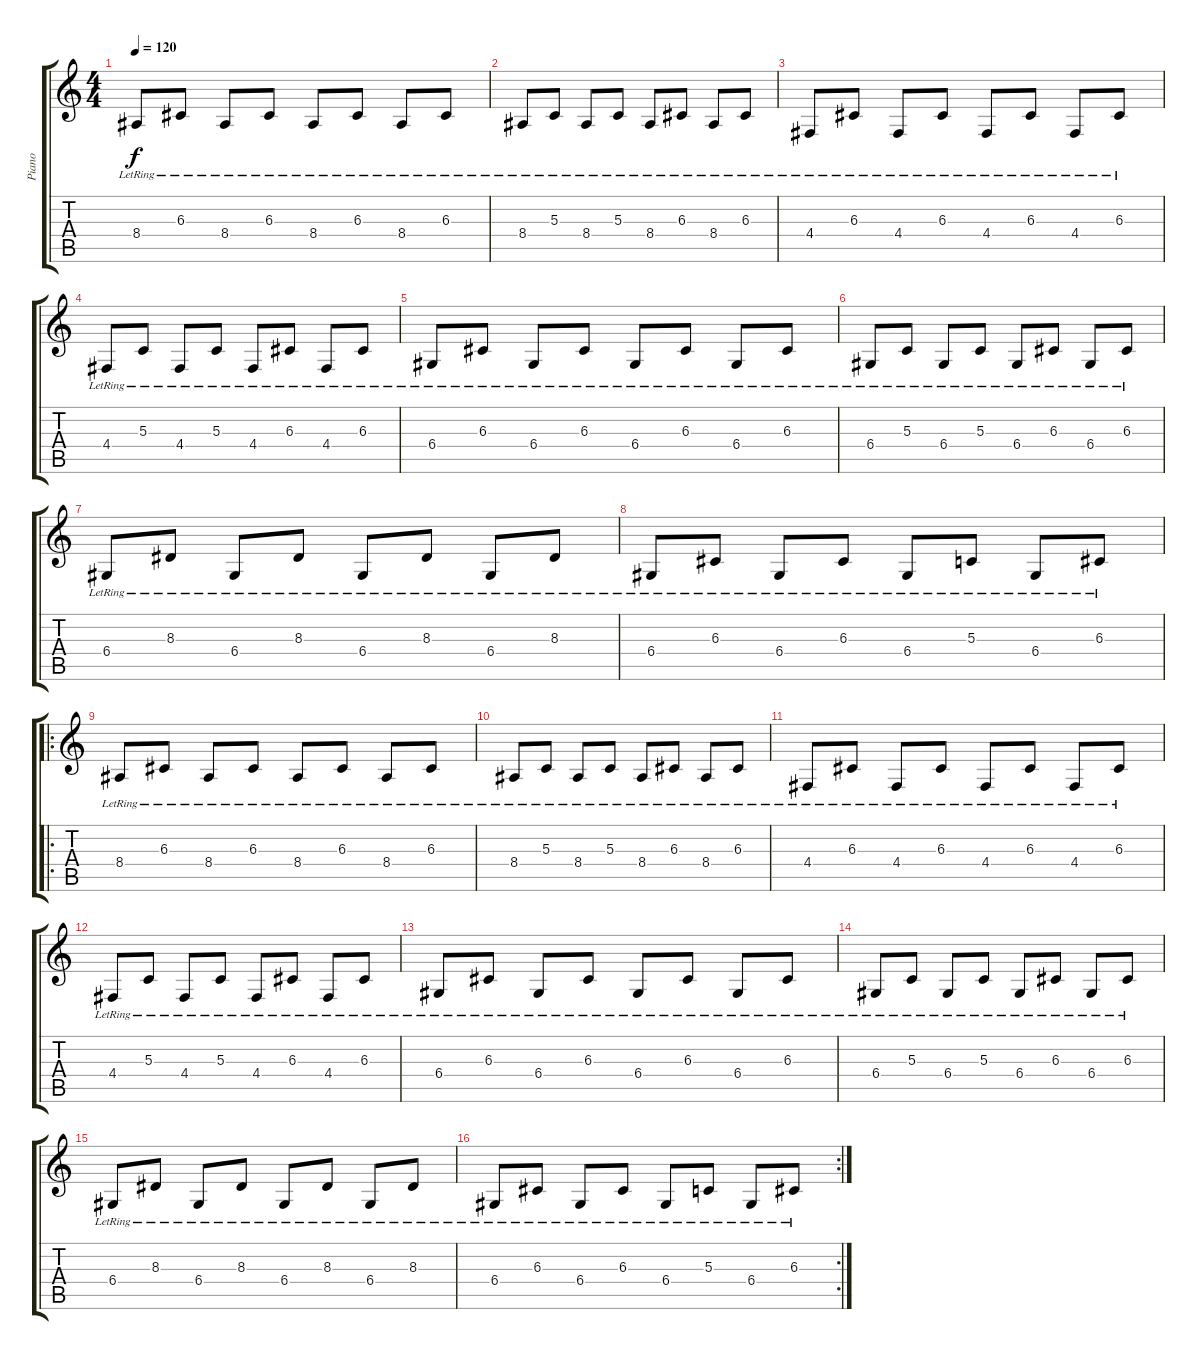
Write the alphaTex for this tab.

\track ("Piano" "Piano") {instrument brightacousticpiano}
\staff {score tabs}
\tuning (E4 B3 G3 D3 A2 E2) {hide}
\ts (4 4)
\tempo 120
\clef g2
\ks c
8.4{lr}.8{dy f} 6.3{lr}.8 8.4{lr}.8 6.3{lr}.8 8.4{lr}.8 6.3{lr}.8 8.4{lr}.8 6.3{lr}.8 |
8.4{lr}.8 5.3{lr}.8 8.4{lr}.8 5.3{lr}.8 8.4{lr}.8 6.3{lr}.8 8.4{lr}.8 6.3{lr}.8 |
4.4{lr}.8 6.3{lr}.8 4.4{lr}.8 6.3{lr}.8 4.4{lr}.8 6.3{lr}.8 4.4{lr}.8 6.3{lr}.8 |
4.4{lr}.8 5.3{lr}.8 4.4{lr}.8 5.3{lr}.8 4.4{lr}.8 6.3{lr}.8 4.4{lr}.8 6.3{lr}.8 |
6.4{lr}.8 6.3{lr}.8 6.4{lr}.8 6.3{lr}.8 6.4{lr}.8 6.3{lr}.8 6.4{lr}.8 6.3{lr}.8 |
6.4{lr}.8 5.3{lr}.8 6.4{lr}.8 5.3{lr}.8 6.4{lr}.8 6.3{lr}.8 6.4{lr}.8 6.3{lr}.8 |
6.4{lr}.8 8.3{lr}.8 6.4{lr}.8 8.3{lr}.8 6.4{lr}.8 8.3{lr}.8 6.4{lr}.8 8.3{lr}.8 |
6.4{lr}.8 6.3{lr}.8 6.4{lr}.8 6.3{lr}.8 6.4{lr}.8 5.3{lr}.8 6.4{lr}.8 6.3{lr}.8 |
\ro
8.4{lr}.8 6.3{lr}.8 8.4{lr}.8 6.3{lr}.8 8.4{lr}.8 6.3{lr}.8 8.4{lr}.8 6.3{lr}.8 |
8.4{lr}.8 5.3{lr}.8 8.4{lr}.8 5.3{lr}.8 8.4{lr}.8 6.3{lr}.8 8.4{lr}.8 6.3{lr}.8 |
4.4{lr}.8 6.3{lr}.8 4.4{lr}.8 6.3{lr}.8 4.4{lr}.8 6.3{lr}.8 4.4{lr}.8 6.3{lr}.8 |
4.4{lr}.8 5.3{lr}.8 4.4{lr}.8 5.3{lr}.8 4.4{lr}.8 6.3{lr}.8 4.4{lr}.8 6.3{lr}.8 |
6.4{lr}.8 6.3{lr}.8 6.4{lr}.8 6.3{lr}.8 6.4{lr}.8 6.3{lr}.8 6.4{lr}.8 6.3{lr}.8 |
6.4{lr}.8 5.3{lr}.8 6.4{lr}.8 5.3{lr}.8 6.4{lr}.8 6.3{lr}.8 6.4{lr}.8 6.3{lr}.8 |
6.4{lr}.8 8.3{lr}.8 6.4{lr}.8 8.3{lr}.8 6.4{lr}.8 8.3{lr}.8 6.4{lr}.8 8.3{lr}.8 |
\rc 2
6.4{lr}.8 6.3{lr}.8 6.4{lr}.8 6.3{lr}.8 6.4{lr}.8 5.3{lr}.8 6.4{lr}.8 6.3{lr}.8
